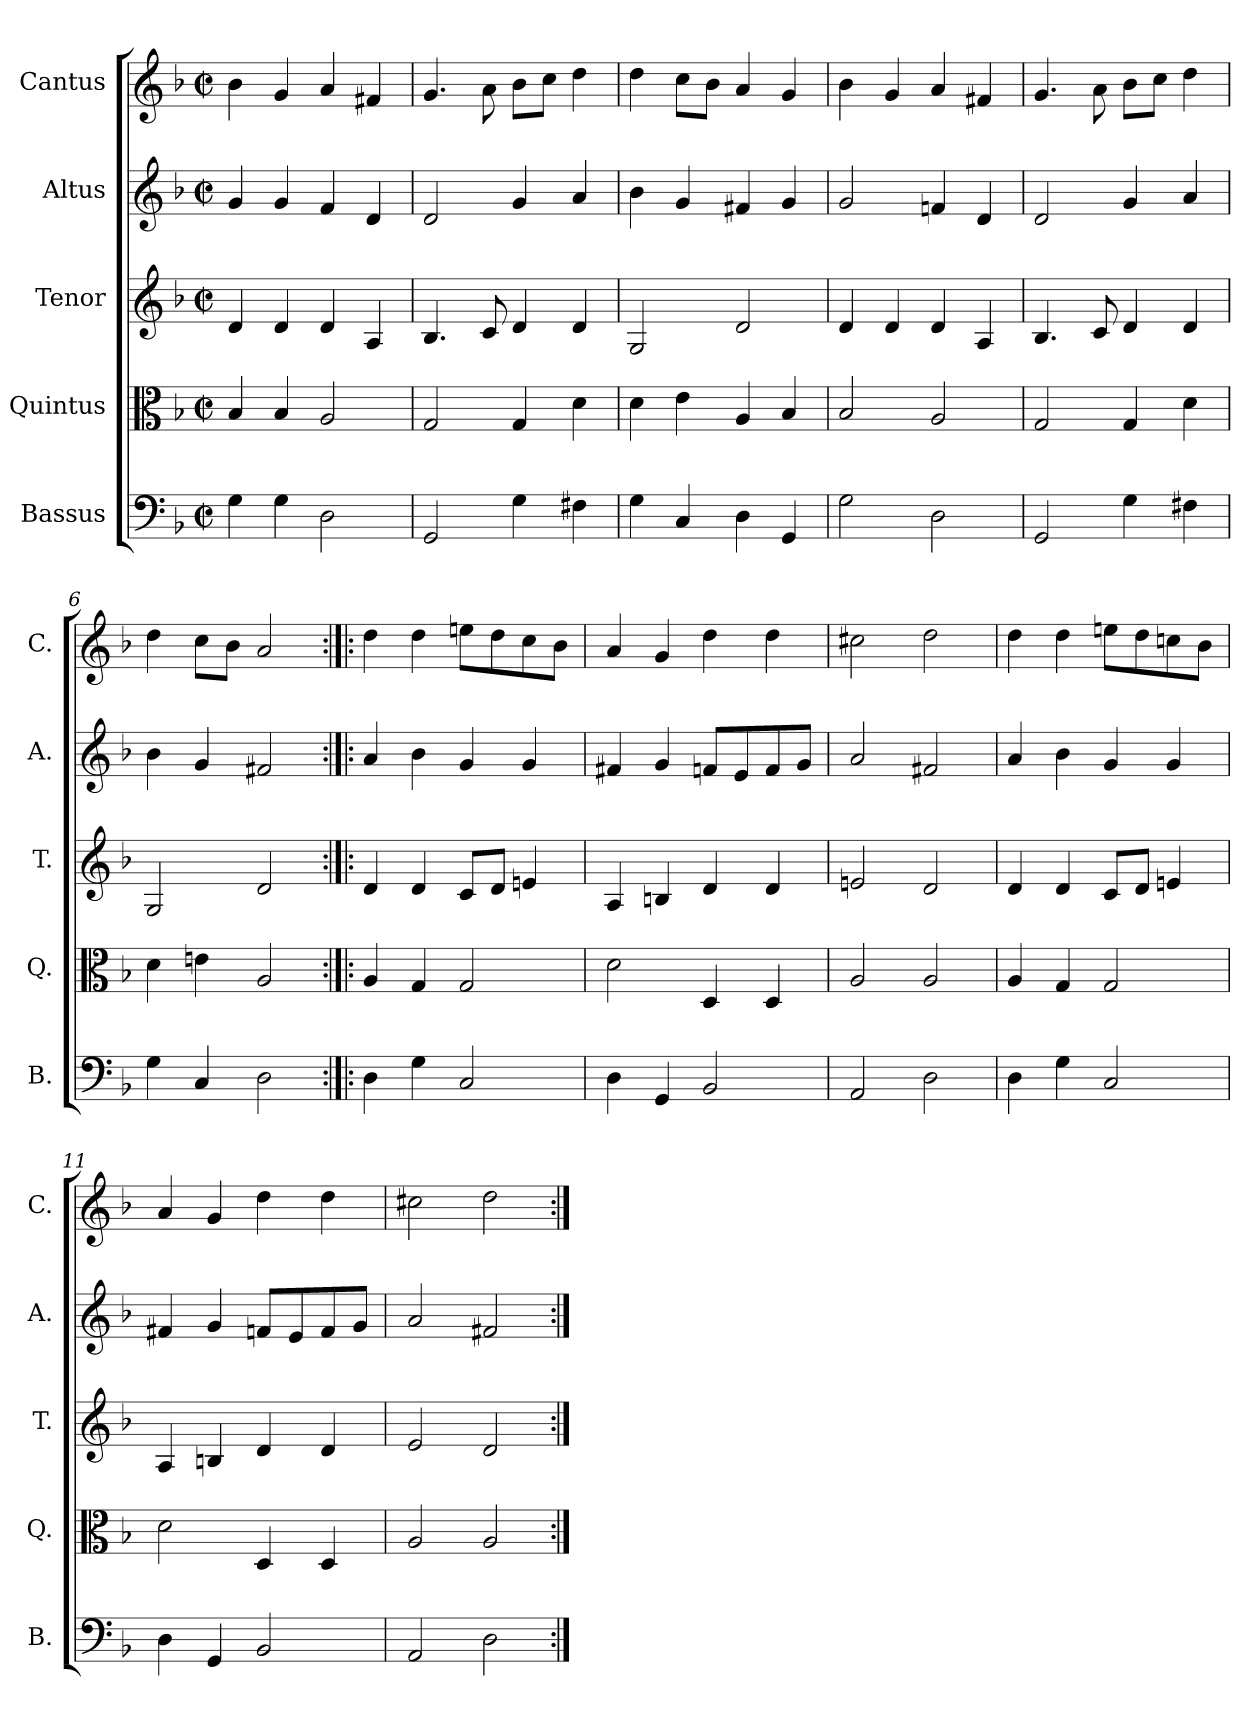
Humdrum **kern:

**kern	**kern	**kern	**kern	**kern
*part5	*part4	*part3	*part2	*part1
*staff5	*staff4	*staff3	*staff2	*staff1
*I"Bassus	*I"Quintus	*I"Tenor	*I"Altus	*I"Cantus
*I'B.	*I'Q.	*I'T.	*I'A.	*I'C.
*clefF4	*clefC3	*clefG2	*clefG2	*clefG2
*k[b-]	*k[b-]	*k[b-]	*k[b-]	*k[b-]
*F:	*F:	*F:	*F:	*F:
*M2/2	*M2/2	*M2/2	*M2/2	*M2/2
*met(c|)	*met(c|)	*met(c|)	*met(c|)	*met(c|)
=1	=1	=1	=1	=1
4G\	4B-/	4d/	4g/	4b-\
4G\	4B-/	4d/	4g/	4g/
2D\	2A/	4d/	4f/	4a/
.	.	4A/	4d/	4f#X/
=2	=2	=2	=2	=2
2GG/	2G/	4.B-/	2d/	4.g/
.	.	8c/	.	8a\
4G\	4G/	4d/	4g/	8b-\L
.	.	.	.	8cc\J
4F#X\	4d\	4d/	4a/	4dd\
=3	=3	=3	=3	=3
4G\	4d\	2G/	4b-\	4dd\
4C/	4e\	.	4g/	8cc\L
.	.	.	.	8b-\J
4D\	4A/	2d/	4f#X/	4a/
4GG/	4B-/	.	4g/	4g/
=4	=4	=4	=4	=4
2G\	2B-/	4d/	2g/	4b-\
.	.	4d/	.	4g/
2D\	2A/	4d/	4fn/	4a/
.	.	4A/	4d/	4f#X/
=5	=5	=5	=5	=5
2GG/	2G/	4.B-/	2d/	4.g/
.	.	8c/	.	8a\
4G\	4G/	4d/	4g/	8b-\L
.	.	.	.	8cc\J
4F#X\	4d\	4d/	4a/	4dd\
=6	=6	=6	=6	=6
4G\	4d\	2G/	4b-\	4dd\
4C/	4en\	.	4g/	8cc\L
.	.	.	.	8b-\J
2D\	2A/	2d/	2f#X/	2a/
=7:|!|:	=7:|!|:	=7:|!|:	=7:|!|:	=7:|!|:
4D\	4A/	4d/	4a/	4dd\
4G\	4G/	4d/	4b-\	4dd\
2C/	2G/	8c/L	4g/	8een\L
.	.	8d/J	.	8dd\
.	.	4en/	4g/	8cc\
.	.	.	.	8b-\J
=8	=8	=8	=8	=8
4D\	2d\	4A/	4f#X/	4a/
4GG/	.	4Bn/	4g/	4g/
2BB-/	4D/	4d/	8fn/L	4dd\
.	.	.	8e/	.
.	4D/	4d/	8f/	4dd\
.	.	.	8g/J	.
=9	=9	=9	=9	=9
2AA/	2A/	2en/	2a/	2cc#X\
2D\	2A/	2d/	2f#X/	2dd\
=10	=10	=10	=10	=10
4D\	4A/	4d/	4a/	4dd\
4G\	4G/	4d/	4b-\	4dd\
2C/	2G/	8c/L	4g/	8een\L
.	.	8d/J	.	8dd\
.	.	4en/	4g/	8ccn\
.	.	.	.	8b-\J
=11	=11	=11	=11	=11
4D\	2d\	4A/	4f#X/	4a/
4GG/	.	4Bn/	4g/	4g/
2BB-/	4D/	4d/	8fn/L	4dd\
.	.	.	8e/	.
.	4D/	4d/	8f/	4dd\
.	.	.	8g/J	.
=12	=12	=12	=12	=12
2AA/	2A/	2e/	2a/	2cc#X\
2D\	2A/	2d/	2f#X/	2dd\
=:|!	=:|!	=:|!	=:|!	=:|!
*-	*-	*-	*-	*-
